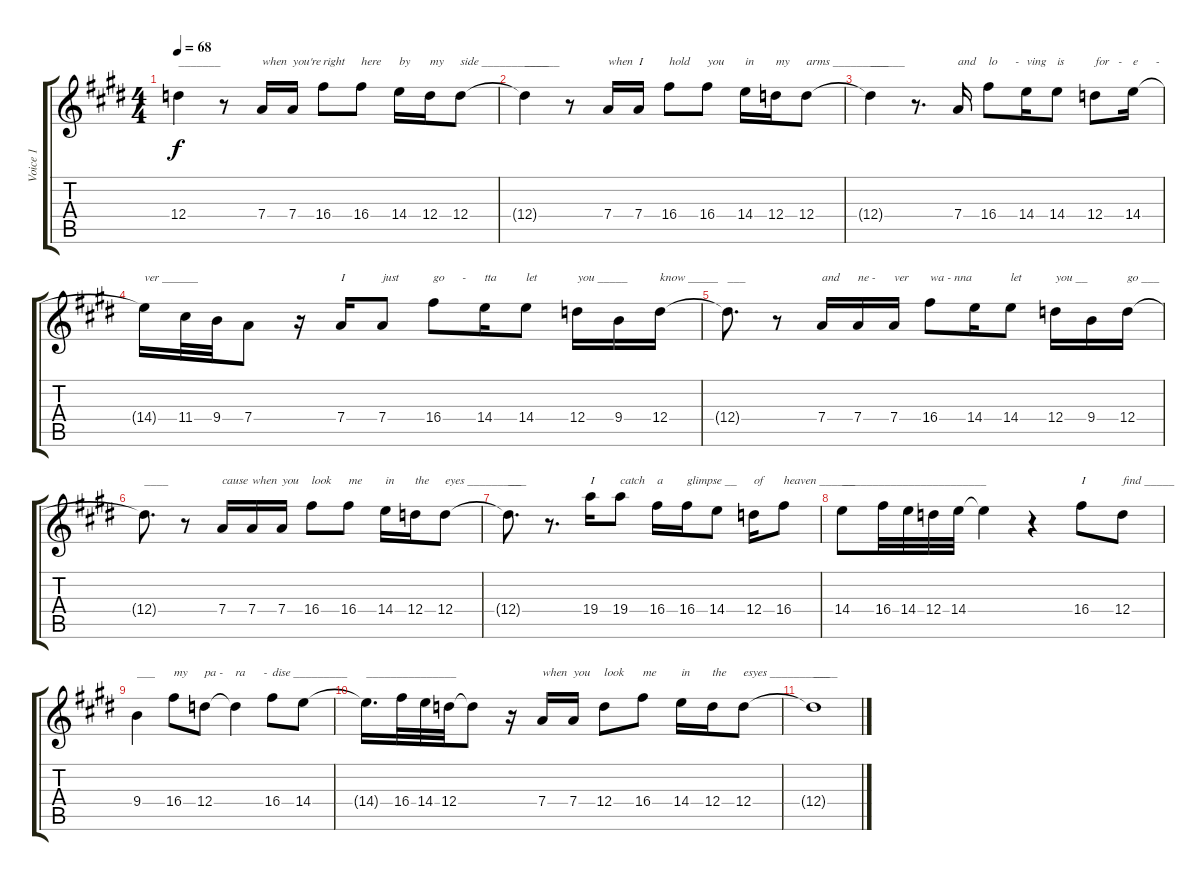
\track ("Voice 1" "Voice 1") {instrument acousticguitarsteel}
\staff {score tabs}
\tuning (E4 B3 G3 D3 A2 E2) {hide}
\ts (4 4)
\tempo 68
\clef g2
\ks e
12.4{t}.4{txt "_______" dy f} r.8 7.4.16{txt "when"} 7.4.16{txt "you're"} 16.4.8{txt "right"} 16.4.8{txt "here"} 14.4.16{txt "by"} 12.4.16{txt "my"} 12.4.8{txt "side _____________"} |
12.4{t}.4{txt "____"} r.8 7.4.16{txt "when  I"} 7.4.16 16.4.8{txt "hold"} 16.4.8{txt "you"} 14.4.16{txt "in"} 12.4.16{txt "my"} 12.4.8{txt "arms ____________"} |
12.4{t}.4{txt "___"} r.8{d} 7.4.16{txt "and"} 16.4.8{txt "lo      -"} 14.4.16{txt "ving"} 14.4.8{txt "is"} 12.4.8{txt "for   -"} 14.4.16{txt "e      -"} |
14.4{t}.16{txt "ver ______"} 11.4.32 9.4.32 7.4.8 r.16 7.4.16{txt "I"} 7.4.8{txt "just"} 16.4.8{txt "go      -"} 14.4.16{txt "tta"} 14.4.8{txt "let"} 12.4.16{txt "you _____"} 9.4.16 12.4.16{txt "know _____"} |
12.4{t}.8{d txt "___"} r.8 7.4.16{txt "and"} 7.4.16{txt "ne -"} 7.4.16{txt "ver"} 16.4.8{txt "wa - nna"} 14.4.16 14.4.8{txt "let"} 12.4.16{txt "you __"} 9.4.16 12.4.16{txt "go ___"} |
12.4{t}.8{d txt "____"} r.8 7.4.16{txt "cause"} 7.4.16{txt "when"} 7.4.16{txt "you"} 16.4.8{txt "look"} 16.4.8{txt "me"} 14.4.16{txt "in"} 12.4.16{txt "the"} 12.4.8{txt "eyes _________"} |
12.4{t}.8{d txt "___"} r.8{d} 19.4.16{txt "I"} 19.4.8{txt "catch"} 16.4.16{txt "a"} 16.4.16{txt "glimpse __"} 14.4.8 12.4.16{txt "of"} 16.4.8{txt "heaven ______"} |
14.4.8{txt "________________________"} 16.4.32 14.4.32 12.4.32 14.4.32 14.4{t}.4 r.4 16.4.8{txt "I"} 12.4.8{txt "find _____"} |
9.4.4{txt "___"} 16.4.8{txt "my"} 12.4.8{txt "pa -"} 12.4{t}.4{txt "ra      -"} 16.4.8{txt "dise _________"} 14.4.8 |
14.4{t}.16{d txt "_______________"} 16.4.32 14.4.32 12.4.32 12.4{t}.8 r.16 7.4.16{txt "when"} 7.4.16{txt "you"} 12.4.8{txt "look"} 16.4.8{txt "me"} 14.4.16{txt "in"} 12.4.16{txt "the"} 12.4.8{txt "esyes __________"} |
12.4{t}.1{txt "____"}
